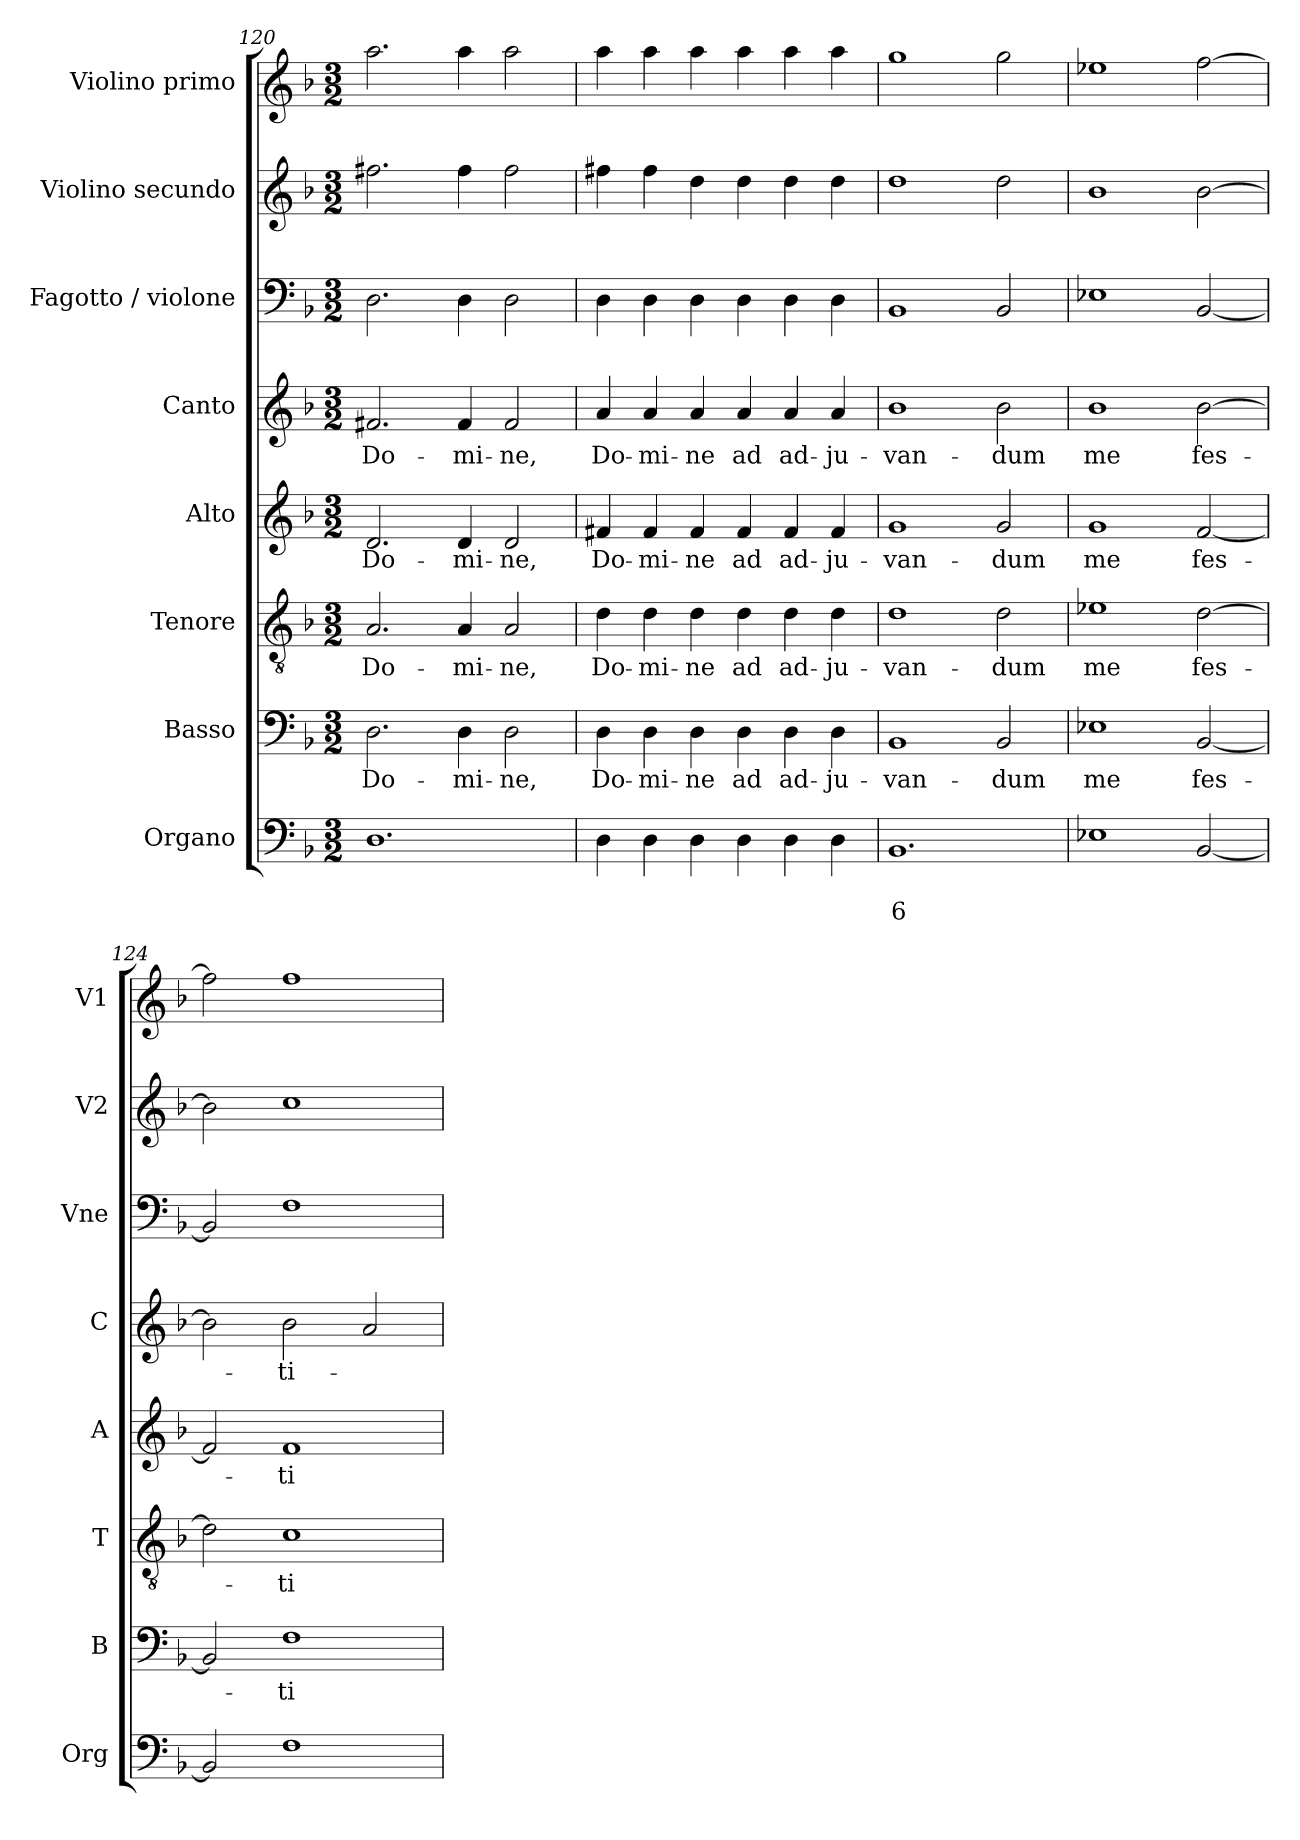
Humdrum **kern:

**kern	**text	**text	**kern	**text	**kern	**text	**kern	**text	**kern	**text	**kern	**kern	**kern
*part8	*part8	*part8	*part7	*part7	*part6	*part6	*part5	*part5	*part4	*part4	*part3	*part2	*part1
*staff8	*staff8	*staff8	*staff7	*staff7	*staff6	*staff6	*staff5	*staff5	*staff4	*staff4	*staff3	*staff2	*staff1
*I"Organo	*	*	*I"Basso	*	*I"Tenore	*	*I"Alto	*	*I"Canto	*	*I"Fagotto / violone	*I"Violino secundo	*I"Violino primo
*I'Org	*	*	*I'B	*	*I'T	*	*I'A	*	*I'C	*	*I'Vne	*I'V2	*I'V1
*clefF4	*	*	*clefF4	*	*clefGv2	*	*clefG2	*	*clefG2	*	*clefF4	*clefG2	*clefG2
*k[b-]	*	*	*k[b-]	*	*k[b-]	*	*k[b-]	*	*k[b-]	*	*k[b-]	*k[b-]	*k[b-]
*F:	*	*	*F:	*	*F:	*	*F:	*	*F:	*	*F:	*F:	*F:
*M3/2	*	*	*M3/2	*	*M3/2	*	*M3/2	*	*M3/2	*	*M3/2	*M3/2	*M3/2
=120	=120	=120	=120	=120	=120	=120	=120	=120	=120	=120	=120	=120	=120
!	!	!	!	!LO:LY:b	!	!LO:LY:b	!	!LO:LY:b	!	!LO:LY:b	!	!	!
1.D	.	.	2.D\	Do-	2.A/	Do-	2.d/	Do-	2.f#X/	Do-	2.D\	2.ff#X\	2.aa\
!	!	!	!	!LO:LY:b	!	!LO:LY:b	!	!LO:LY:b	!	!LO:LY:b	!	!	!
.	.	.	4D\	-mi-	4A/	-mi-	4d/	-mi-	4f#/	-mi-	4D\	4ff#\	4aa\
!	!	!	!	!LO:LY:b	!	!LO:LY:b	!	!LO:LY:b	!	!LO:LY:b	!	!	!
.	.	.	2D\	-ne,	2A/	-ne,	2d/	-ne,	2f#/	-ne,	2D\	2ff#\	2aa\
=121	=121	=121	=121	=121	=121	=121	=121	=121	=121	=121	=121	=121	=121
!	!	!	!	!LO:LY:b	!	!LO:LY:b	!	!LO:LY:b	!	!LO:LY:b	!	!	!
4D\	.	.	4D\	Do-	4d\	Do-	4f#X/	Do-	4a/	Do-	4D\	4ff#X\	4aa\
!	!	!	!	!LO:LY:b	!	!LO:LY:b	!	!LO:LY:b	!	!LO:LY:b	!	!	!
4D\	.	.	4D\	-mi-	4d\	-mi-	4f#/	-mi-	4a/	-mi-	4D\	4ff#\	4aa\
!	!	!	!	!LO:LY:b	!	!LO:LY:b	!	!LO:LY:b	!	!LO:LY:b	!	!	!
4D\	.	.	4D\	-ne	4d\	-ne	4f#/	-ne	4a/	-ne	4D\	4dd\	4aa\
!	!	!	!	!LO:LY:b	!	!LO:LY:b	!	!LO:LY:b	!	!LO:LY:b	!	!	!
4D\	.	.	4D\	ad	4d\	ad	4f#/	ad	4a/	ad	4D\	4dd\	4aa\
!	!	!	!	!LO:LY:b	!	!LO:LY:b	!	!LO:LY:b	!	!LO:LY:b	!	!	!
4D\	.	.	4D\	ad-	4d\	ad-	4f#/	ad-	4a/	ad-	4D\	4dd\	4aa\
!	!	!	!	!LO:LY:b	!	!LO:LY:b	!	!LO:LY:b	!	!LO:LY:b	!	!	!
4D\	.	.	4D\	-ju-	4d\	-ju-	4f#/	-ju-	4a/	-ju-	4D\	4dd\	4aa\
=122	=122	=122	=122	=122	=122	=122	=122	=122	=122	=122	=122	=122	=122
!	!	!LO:LY:b	!	!LO:LY:b	!	!LO:LY:b	!	!LO:LY:b	!	!LO:LY:b	!	!	!
1.BB-	.	6	1BB-	-van-	1d	-van-	1g	-van-	1b-	-van-	1BB-	1dd	1gg
!	!	!	!	!LO:LY:b	!	!LO:LY:b	!	!LO:LY:b	!	!LO:LY:b	!	!	!
.	.	.	2BB-/	-dum	2d\	-dum	2g/	-dum	2b-\	-dum	2BB-/	2dd\	2gg\
=123	=123	=123	=123	=123	=123	=123	=123	=123	=123	=123	=123	=123	=123
!	!	!	!	!LO:LY:b	!	!LO:LY:b	!	!LO:LY:b	!	!LO:LY:b	!	!	!
1E-X	.	.	1E-X	me	1e-X	me	1g	me	1b-	me	1E-X	1b-	1ee-X
!	!	!	!	!LO:LY:b	!	!LO:LY:b	!	!LO:LY:b	!	!LO:LY:b	!	!	!
[2BB-/	.	.	[2BB-/	fes-	[2d\	fes-	[2f/	fes-	[2b-\	fes-	[2BB-/	[2b-\	[2ff\
!!LO:PB:g=z
=124	=124	=124	=124	=124	=124	=124	=124	=124	=124	=124	=124	=124	=124
2BB-/]	.	.	2BB-/]	.	2d\]	.	2f/]	.	2b-\]	.	2BB-/]	2b-\]	2ff\]
!	!	!	!	!LO:LY:b	!	!LO:LY:b	!	!LO:LY:b	!	!LO:LY:b	!	!	!
1F	.	.	1F	-ti-	1c	-ti-	1f	-ti-	2b-\	-ti-	1F	1cc	1ff
.	.	.	.	.	.	.	.	.	2a/	.	.	.	.
=	=	=	=	=	=	=	=	=	=	=	=	=	=
*-	*-	*-	*-	*-	*-	*-	*-	*-	*-	*-	*-	*-	*-
